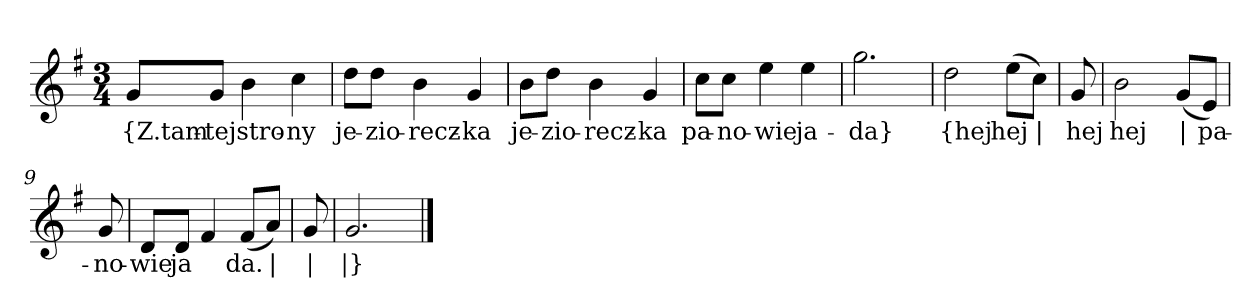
**kern	**text
*part1	*part1
*staff1	*staff1
*clefG2	*
*k[f#]	*
*G:	*
*M3/4	*
=	=
8g/L	{Z.tam-
8g/J	-tej
4b	stro-
4cc	-ny
=2	=2
8dd\L	je-
8dd\J	-zio-
4b	-recz-
4g	-ka
=3	=3
8b\L	je-
8dd\J	-zio-
4b	-recz-
4g	-ka
=4	=4
8cc\L	pa-
8cc\J	-no-
4ee	-wie
4ee	ja-
=5	=5
2.gg	-da}
=6y	=6y
2dd	{hej
(8ee\L	hej
8cc\J)	|
=7y	=7y
8g	hej
=8	=8
2b	hej
(8g/L	|
8e/J)	pa-
=9y	=9y
8g	-no-
=10	=10
8d/L	-wie
8d/J	ja
4f#	--
(8f#/L	-da.
8a/J)	|
=11y	=11y
8g	|
=12	=12
2.g	|}
==	==
*-	*-
